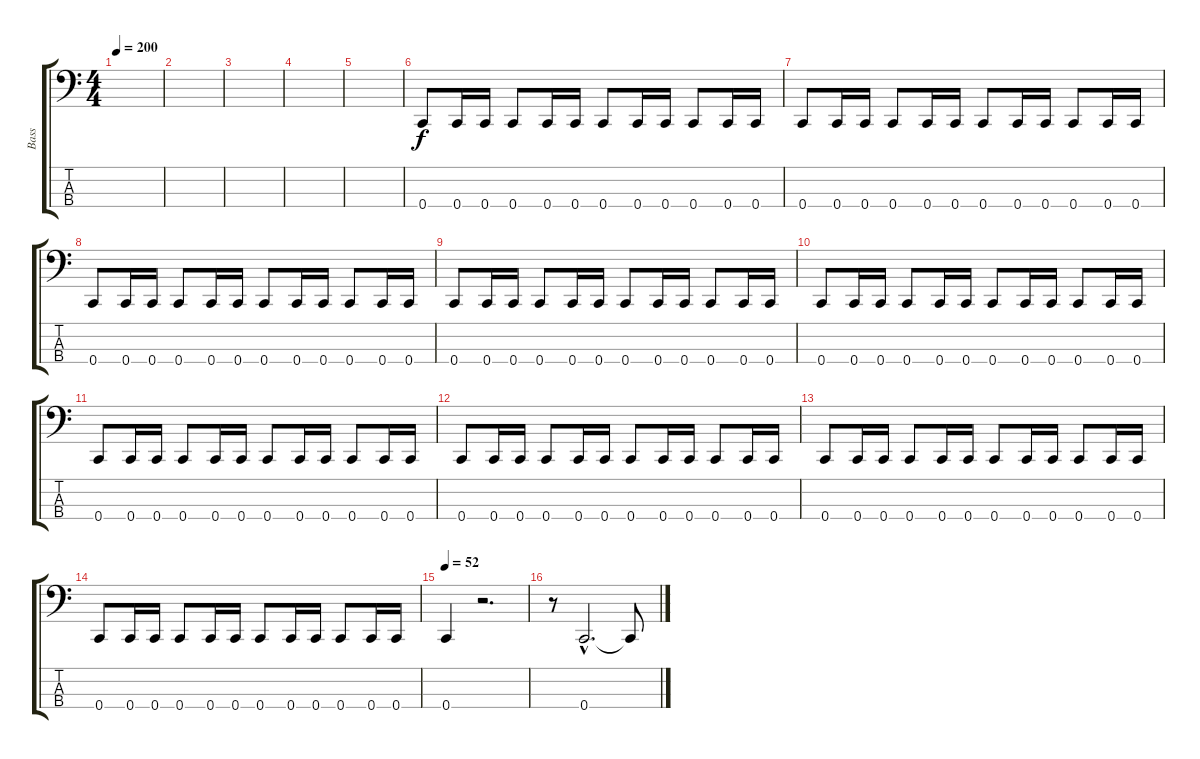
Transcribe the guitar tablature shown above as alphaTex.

\track ("Bass" "Bass") {instrument electricbassfinger}
\staff {score tabs}
\tuning (F2 C2 G1 C1) {hide}
\ts (4 4)
\tempo 200
\clef f4
\ks c
|
|
|
|
|
0.4.8 0.4.16 0.4.16 0.4.8 0.4.16 0.4.16 0.4.8 0.4.16 0.4.16 0.4.8 0.4.16 0.4.16 |
0.4.8 0.4.16 0.4.16 0.4.8 0.4.16 0.4.16 0.4.8 0.4.16 0.4.16 0.4.8 0.4.16 0.4.16 |
0.4.8 0.4.16 0.4.16 0.4.8 0.4.16 0.4.16 0.4.8 0.4.16 0.4.16 0.4.8 0.4.16 0.4.16 |
0.4.8 0.4.16 0.4.16 0.4.8 0.4.16 0.4.16 0.4.8 0.4.16 0.4.16 0.4.8 0.4.16 0.4.16 |
0.4.8 0.4.16 0.4.16 0.4.8 0.4.16 0.4.16 0.4.8 0.4.16 0.4.16 0.4.8 0.4.16 0.4.16 |
0.4.8 0.4.16 0.4.16 0.4.8 0.4.16 0.4.16 0.4.8 0.4.16 0.4.16 0.4.8 0.4.16 0.4.16 |
0.4.8 0.4.16 0.4.16 0.4.8 0.4.16 0.4.16 0.4.8 0.4.16 0.4.16 0.4.8 0.4.16 0.4.16 |
0.4.8 0.4.16 0.4.16 0.4.8 0.4.16 0.4.16 0.4.8 0.4.16 0.4.16 0.4.8 0.4.16 0.4.16 |
0.4.8 0.4.16 0.4.16 0.4.8 0.4.16 0.4.16 0.4.8 0.4.16 0.4.16 0.4.8 0.4.16 0.4.16 |
\tempo 52
0.4.4 r.2{d} |
r.8 0.4{hac}.2{d instrument slapbass1} 0.4{t}.8
